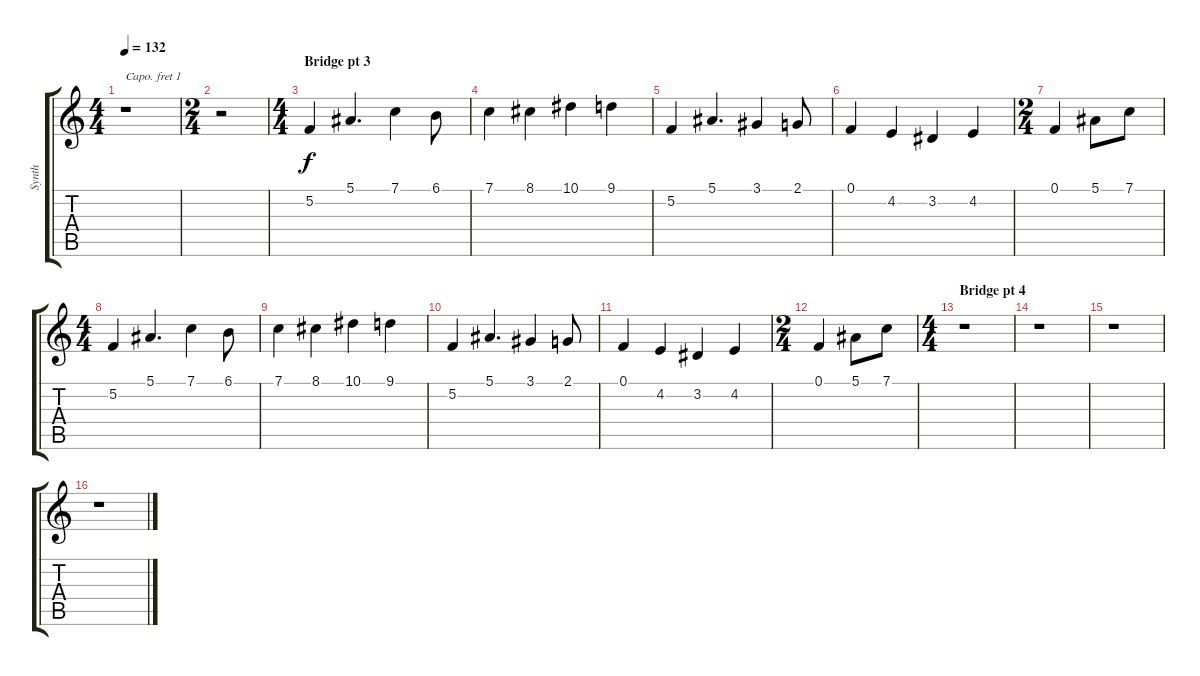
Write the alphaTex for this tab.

\track ("Synth" "Synth") {instrument lead6voice}
\staff {score tabs}
\capo 1
\tuning (E4 B3 G3 D3 A2 E2) {hide}
\ts (4 4)
\tempo 132
\clef g2
\ks c
r.1{dy f} |
\ts (2 4)
r.2 |
\ts (4 4)
\section ("" "Bridge pt 3")
5.2.4 5.1.4{d} 7.1.4 6.1.8 |
7.1.4 8.1.4 10.1.4 9.1.4 |
5.2.4 5.1.4{d} 3.1.4 2.1.8 |
0.1.4 4.2.4 3.2.4 4.2.4 |
\ts (2 4)
0.1.4 5.1.8 7.1.8 |
\ts (4 4)
5.2.4 5.1.4{d} 7.1.4 6.1.8 |
7.1.4 8.1.4 10.1.4 9.1.4 |
5.2.4 5.1.4{d} 3.1.4 2.1.8 |
0.1.4 4.2.4 3.2.4 4.2.4 |
\ts (2 4)
0.1.4 5.1.8 7.1.8 |
\ts (4 4)
\section ("" "Bridge pt 4")
r.1 |
r.1 |
r.1 |
r.1
